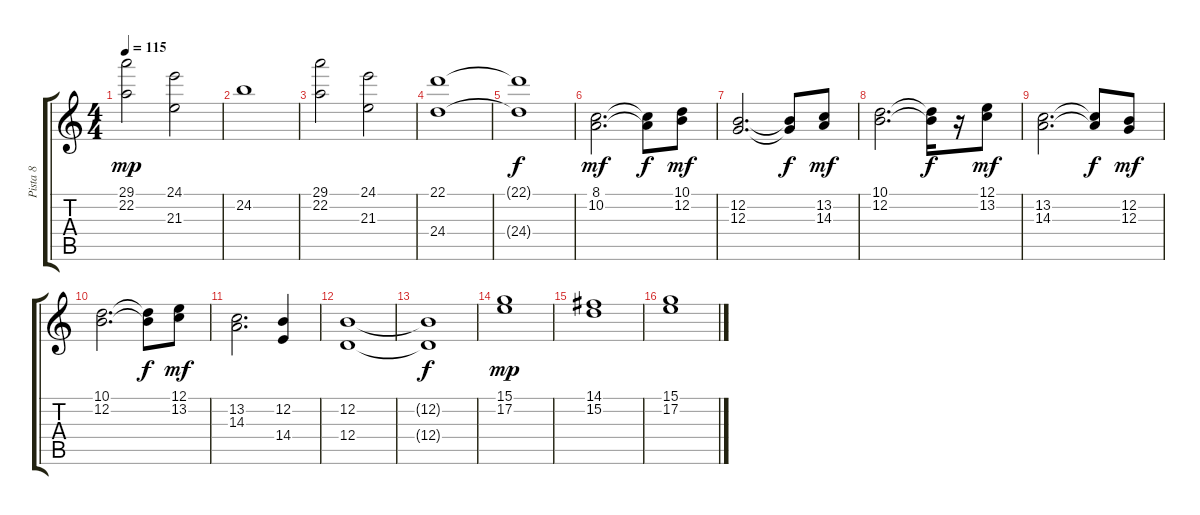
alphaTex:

\track ("Pista 8" "Pista 8") {instrument stringensemble1}
\staff {score tabs}
\tuning (E4 B3 G3 D3 A2 E2) {hide}
\ts (4 4)
\tempo 115
\clef g2
\ks c
(29.1 22.2).2{dy mp} (24.1 21.3).2 |
24.2.1 |
(29.1 22.2).2 (24.1 21.3).2 |
(22.1 24.4).1 |
(22.1{t} 24.4{t}).1{dy f} |
(8.1 10.2).2{d dy mf} (8.1{t} 10.2{t}).8{dy f} (10.1 12.2).8{dy mf} |
(12.2 12.3).2{d} (12.2{t} 12.3{t}).8{dy f} (13.2 14.3).8{dy mf} |
(10.1 12.2).2{d} (10.1{t} 12.2{t}).16{dy f} r.16 (12.1 13.2).8{dy mf} |
(13.2 14.3).2{d} (13.2{t} 14.3{t}).8{dy f} (12.2 12.3).8{dy mf} |
(10.1 12.2).2{d} (10.1{t} 12.2{t}).8{dy f} (12.1 13.2).8{dy mf} |
(13.2 14.3).2{d} (12.2 14.4).4 |
(12.2 12.4).1 |
(12.2{t} 12.4{t}).1{dy f} |
(15.1 17.2).1{dy mp} |
(14.1 15.2).1 |
(15.1 17.2).1
